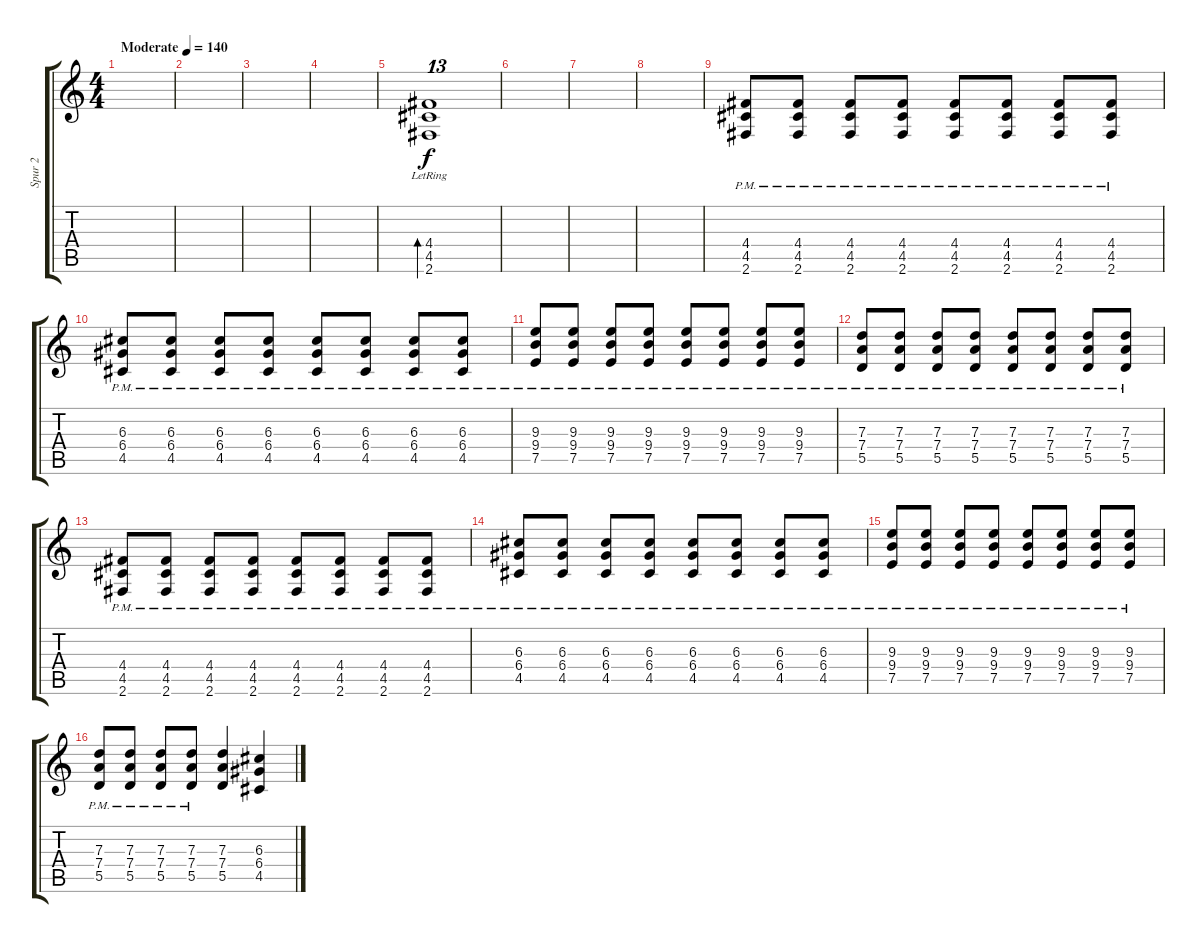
\track ("Spur 2" "Spur 2") {instrument overdrivenguitar}
\staff {score tabs}
\tuning (E4 B3 G3 D3 A2 E2) {hide}
\ts (4 4)
\tempo (140 "Moderate")
\clef g2
\ks c
|
|
|
|
(4.4{lr} 4.5{lr} 2.6{lr}).1{tu (13 8) bd 480} |
|
|
|
(4.4{pm} 4.5{pm} 2.6{pm}).8 (4.4{pm} 4.5{pm} 2.6{pm}).8 (4.4{pm} 4.5{pm} 2.6{pm}).8 (4.4{pm} 4.5{pm} 2.6{pm}).8 (4.4{pm} 4.5{pm} 2.6{pm}).8 (4.4{pm} 4.5{pm} 2.6{pm}).8 (4.4{pm} 4.5{pm} 2.6{pm}).8 (4.4{pm} 4.5{pm} 2.6{pm}).8 |
(6.3{pm} 6.4{pm} 4.5{pm}).8 (6.3{pm} 6.4{pm} 4.5{pm}).8 (6.3{pm} 6.4{pm} 4.5{pm}).8 (6.3{pm} 6.4{pm} 4.5{pm}).8 (6.3{pm} 6.4{pm} 4.5{pm}).8 (6.3{pm} 6.4{pm} 4.5{pm}).8 (6.3{pm} 6.4{pm} 4.5{pm}).8 (6.3{pm} 6.4{pm} 4.5{pm}).8 |
(9.3{pm} 9.4{pm} 7.5{pm}).8 (9.3{pm} 9.4{pm} 7.5{pm}).8 (9.3{pm} 9.4{pm} 7.5{pm}).8 (9.3{pm} 9.4{pm} 7.5{pm}).8 (9.3{pm} 9.4{pm} 7.5{pm}).8 (9.3{pm} 9.4{pm} 7.5{pm}).8 (9.3{pm} 9.4{pm} 7.5{pm}).8 (9.3{pm} 9.4{pm} 7.5{pm}).8 |
(7.3{pm} 7.4{pm} 5.5{pm}).8 (7.3{pm} 7.4{pm} 5.5{pm}).8 (7.3{pm} 7.4{pm} 5.5{pm}).8 (7.3{pm} 7.4{pm} 5.5{pm}).8 (7.3{pm} 7.4{pm} 5.5{pm}).8 (7.3{pm} 7.4{pm} 5.5{pm}).8 (7.3{pm} 7.4{pm} 5.5{pm}).8 (7.3{pm} 7.4{pm} 5.5{pm}).8 |
(4.4{pm} 4.5{pm} 2.6{pm}).8 (4.4{pm} 4.5{pm} 2.6{pm}).8 (4.4{pm} 4.5{pm} 2.6{pm}).8 (4.4{pm} 4.5{pm} 2.6{pm}).8 (4.4{pm} 4.5{pm} 2.6{pm}).8 (4.4{pm} 4.5{pm} 2.6{pm}).8 (4.4{pm} 4.5{pm} 2.6{pm}).8 (4.4{pm} 4.5{pm} 2.6{pm}).8 |
(6.3{pm} 6.4{pm} 4.5{pm}).8 (6.3{pm} 6.4{pm} 4.5{pm}).8 (6.3{pm} 6.4{pm} 4.5{pm}).8 (6.3{pm} 6.4{pm} 4.5{pm}).8 (6.3{pm} 6.4{pm} 4.5{pm}).8 (6.3{pm} 6.4{pm} 4.5{pm}).8 (6.3{pm} 6.4{pm} 4.5{pm}).8 (6.3{pm} 6.4{pm} 4.5{pm}).8 |
(9.3{pm} 9.4{pm} 7.5{pm}).8 (9.3{pm} 9.4{pm} 7.5{pm}).8 (9.3{pm} 9.4{pm} 7.5{pm}).8 (9.3{pm} 9.4{pm} 7.5{pm}).8 (9.3{pm} 9.4{pm} 7.5{pm}).8 (9.3{pm} 9.4{pm} 7.5{pm}).8 (9.3{pm} 9.4{pm} 7.5{pm}).8 (9.3{pm} 9.4{pm} 7.5{pm}).8 |
(7.3{pm} 7.4{pm} 5.5{pm}).8 (7.3{pm} 7.4{pm} 5.5{pm}).8 (7.3{pm} 7.4{pm} 5.5{pm}).8 (7.3{pm} 7.4{pm} 5.5{pm}).8 (7.3 7.4 5.5).4 (6.3 6.4 4.5).4
